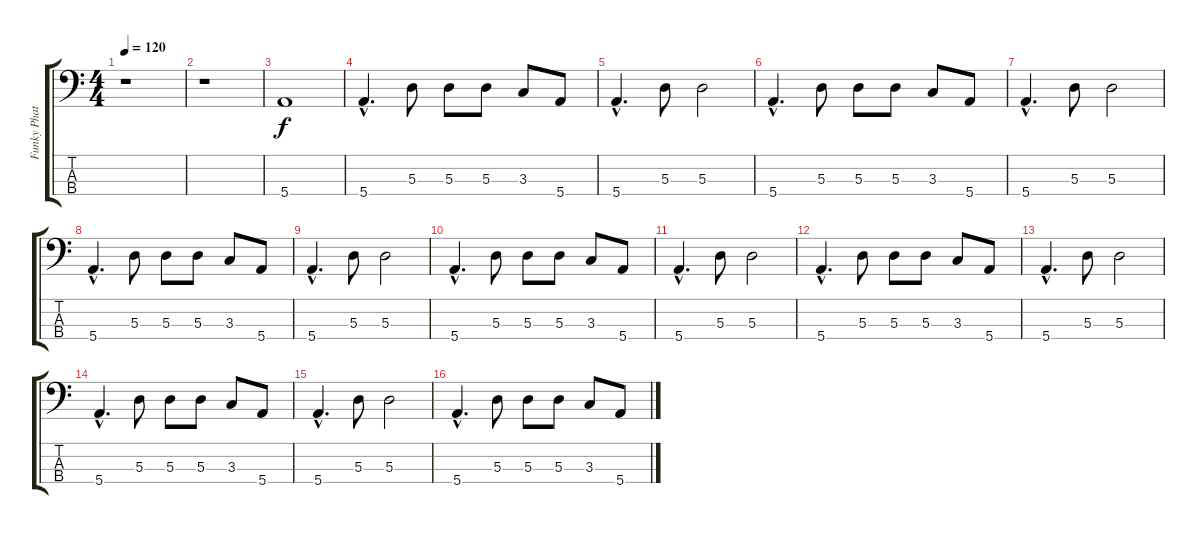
\track ("Funky Phat BASS" "Funky Phat") {instrument electricbassfinger}
\staff {score tabs}
\tuning (G2 D2 A1 E1) {hide}
\ts (4 4)
\tempo 120
\clef f4
\ks c
r.1{dy f instrument electricbassfinger} |
r.1 |
5.4.1 |
5.4{hac}.4{d} 5.3.8 5.3.8 5.3.8 3.3.8 5.4.8 |
5.4{hac}.4{d} 5.3.8 5.3.2 |
5.4{hac}.4{d} 5.3.8 5.3.8 5.3.8 3.3.8 5.4.8 |
5.4{hac}.4{d} 5.3.8 5.3.2 |
5.4{hac}.4{d} 5.3.8 5.3.8 5.3.8 3.3.8 5.4.8 |
5.4{hac}.4{d} 5.3.8 5.3.2 |
5.4{hac}.4{d} 5.3.8 5.3.8 5.3.8 3.3.8 5.4.8 |
5.4{hac}.4{d} 5.3.8 5.3.2 |
5.4{hac}.4{d} 5.3.8 5.3.8 5.3.8 3.3.8 5.4.8 |
5.4{hac}.4{d} 5.3.8 5.3.2 |
5.4{hac}.4{d} 5.3.8 5.3.8 5.3.8 3.3.8 5.4.8 |
5.4{hac}.4{d} 5.3.8 5.3.2 |
5.4{hac}.4{d} 5.3.8 5.3.8 5.3.8 3.3.8 5.4.8
